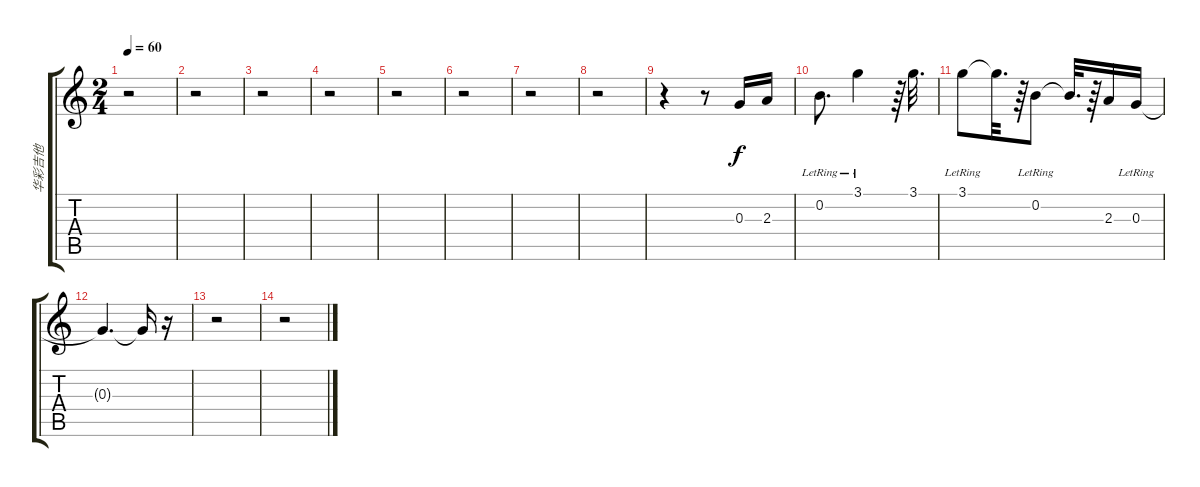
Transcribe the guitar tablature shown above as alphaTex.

\track ("华彩吉他" "华彩吉他") {instrument acousticguitarnylon}
\staff {score tabs}
\tuning (E4 B3 G3 D3 A2 E2) {hide}
\ts (2 4)
\tempo 60
\clef g2
\ks c
r.2{dy f} |
r.2 |
r.2 |
r.2 |
r.2 |
r.2 |
r.2 |
r.2 |
r.4 r.8 0.3.16 2.3.16 |
0.2{lr}.8{d} 3.1{lr}.4 r.64 3.1.32{d} |
3.1{lr}.8 3.1{t}.32{d} r.64 0.2{lr}.8 0.2{t}.32{d} r.64 2.3.16 0.3{lr}.16 |
0.3{t}.4{d} 0.3{t}.16 r.16 |
r.2 |
r.2
